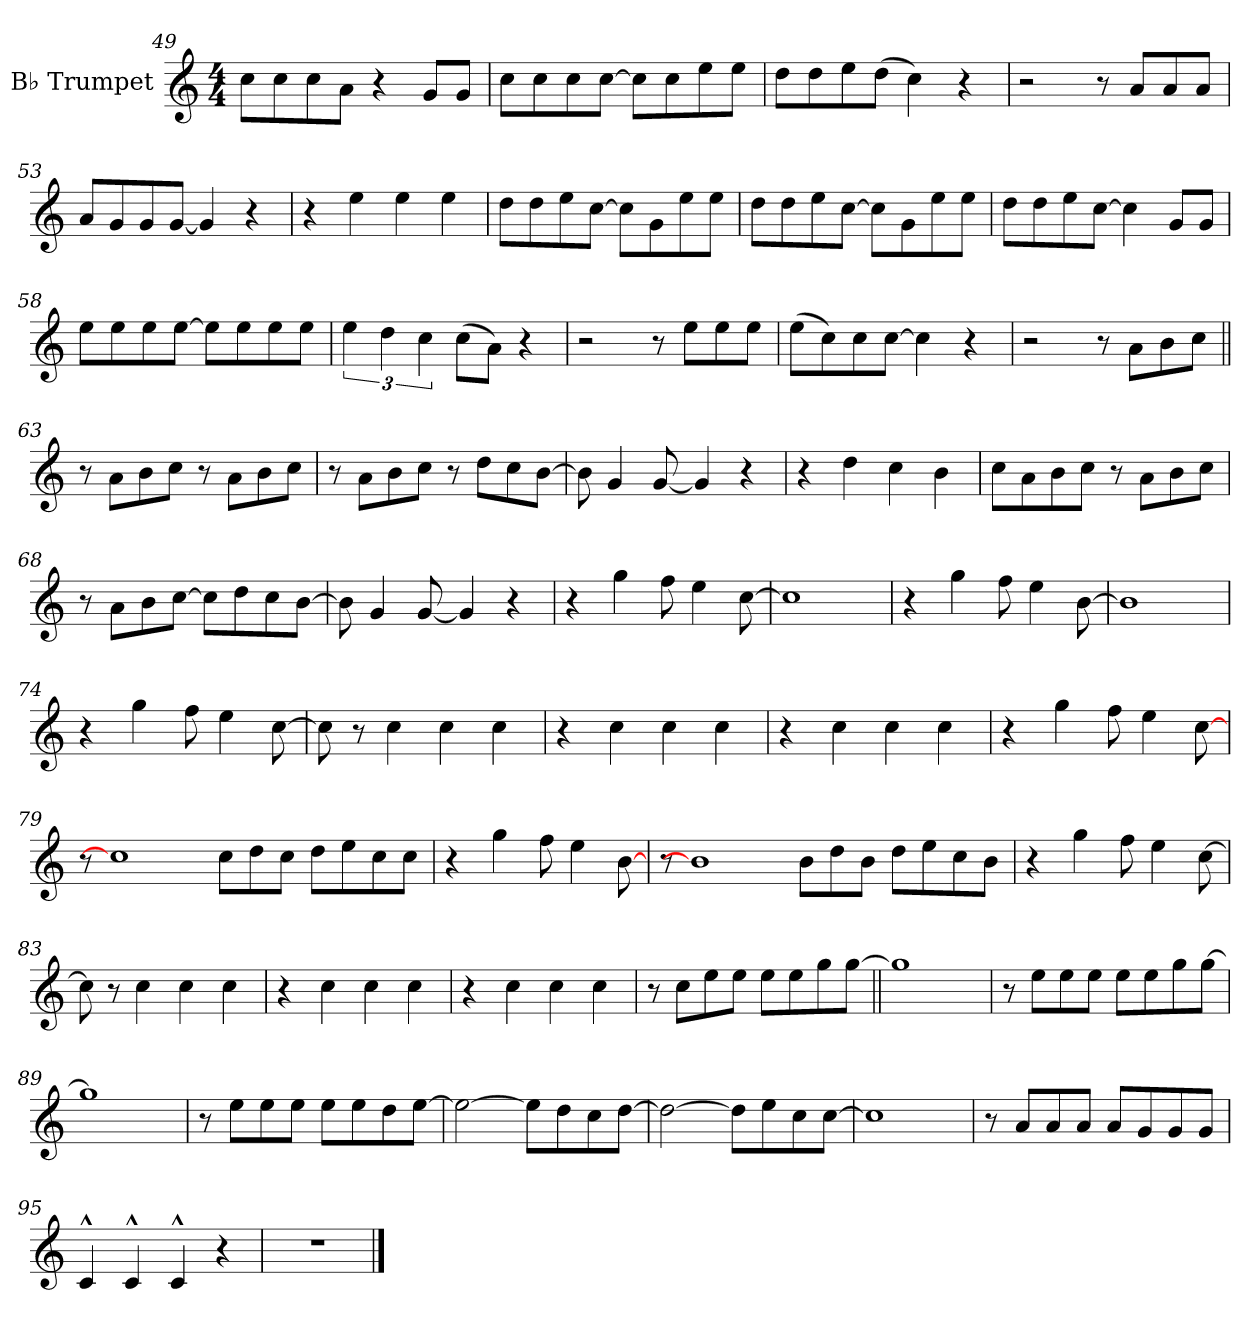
**kern
*part1
*staff1
*I"B♭ Trumpet
*I'B♭ Tp.
*clefG2
*ITrd1c2
*k[b-e-]
*M4/4
=49
8b-L
8b-
8b-
8gJ
4r
8fL
8fJ
=50
8b-L
8b-
8b-
[8b-J
8b-L]
8b-
8dd
8ddJ
=51
8ccL
8cc
8dd
(>8ccJ
4b-)
4r
=52
2r
8r
8gL
8g
8gJ
=53
8gL
8f
8f
[8fJ
4f]
4r
=54
4r
4dd
4dd
4dd
=55
8ccL
8cc
8dd
[8b-J
8b-L]
8f
8dd
8ddJ
=56
8ccL
8cc
8dd
[8b-J
8b-L]
8f
8dd
8ddJ
=57
8ccL
8cc
8dd
[8b-J
4b-]
8fL
8fJ
=58
8ddL
8dd
8dd
[8ddJ
8ddL]
8dd
8dd
8ddJ
=59
6dd
6cc
6b-
(>8b-L
8gJ)
4r
=60
2r
8r
8ddL
8dd
8ddJ
=61
(>8ddL
8b-)
8b-
[8b-J
4b-]
4r
=62
2r
8r
8gL
8a
8b-J
=63||
8r
8gL
8a
8b-J
8r
8gL
8a
8b-J
=64
8r
8gL
8a
8b-J
8r
8ccL
8b-
[8aJ
=65
8a]
4f
[8f
4f]
4r
=66
4r
4cc
4b-
4a
=67
8b-L
8g
8a
8b-J
8r
8gL
8a
8b-J
=68
8r
8gL
8a
[8b-J
8b-L]
8cc
8b-
[8aJ
=69
8a]
4f
[8f
4f]
4r
=70
4r
4ff
8ee-
4dd
[8b-
=71
1b-]
=72
4r
4ff
8ee-
4dd
[8a
=73
1a]
=74
4r
4ff
8ee-
4dd
[8b-
=75
8b-]
8r
4b-
4b-
4b-
=76
4r
4b-
4b-
4b-
=77
4r
4b-
4b-
4b-
=78
4r
4ff
8ee-
4dd
[8b-
=79
8r
1b-]
8b-!L
8cc!
8b-!J
8cc!L
8dd!
8b-!
8b-!J
=80
4r
4ff
8ee-
4dd
[8a
=81
8r
1a]
8a!L
8cc!
8a!J
8cc!L
8dd!
8b-!
8a!J
=82
4r
4ff
8ee-
4dd
[8b-
=83
8b-]
8r
4b-
4b-
4b-
=84
4r
4b-
4b-
4b-
=85
4r
4b-
4b-
4b-
=86
8r
8b-L
8dd
8ddJ
8ddL
8dd
8ff
[8ffJ
=87||
1ff]
=88
8r
8ddL
8dd
8ddJ
8ddL
8dd
8ff
[8ffJ
=89
1ff]
=90
8r
8ddL
8dd
8ddJ
8ddL
8dd
8cc
[8ddJ
=91
2dd_
8ddL]
8cc
8b-
[8ccJ
=92
2cc_
8ccL]
8dd
8b-
[8b-J
=93
1b-]
=94
8r
8gL
8g
8gJ
8gL
8f
8f
8fJ
=95
4B-^^!
4B-^^!
4B-^^!
4r
=96
1r
==
*-
